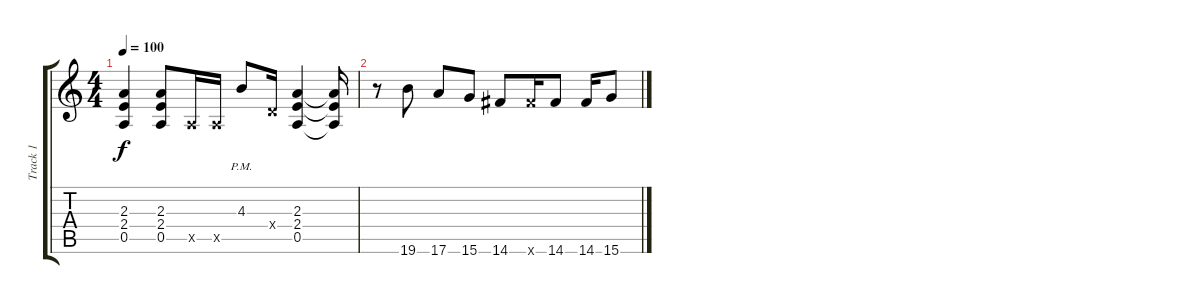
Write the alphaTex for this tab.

\track ("Track 1" "Track 1") {instrument distortionguitar}
\staff {score tabs}
\tuning (E4 B3 G3 D3 A2 E2) {hide}
\ts (4 4)
\tempo 100
\clef g2
\ks c
(2.3 2.4 0.5).4{dy f} (2.3 2.4 0.5).8 0.5{x}.16 0.5{x}.16 4.3{pm}.8 0.4{x}.16 (2.3 2.4 0.5).4 (2.3{t} 2.4{t} 0.5{t}).16 |
r.8 19.6.8 17.6.8 15.6.8 14.6.8 14.6{x}.16 14.6.8 14.6.16 15.6.8
